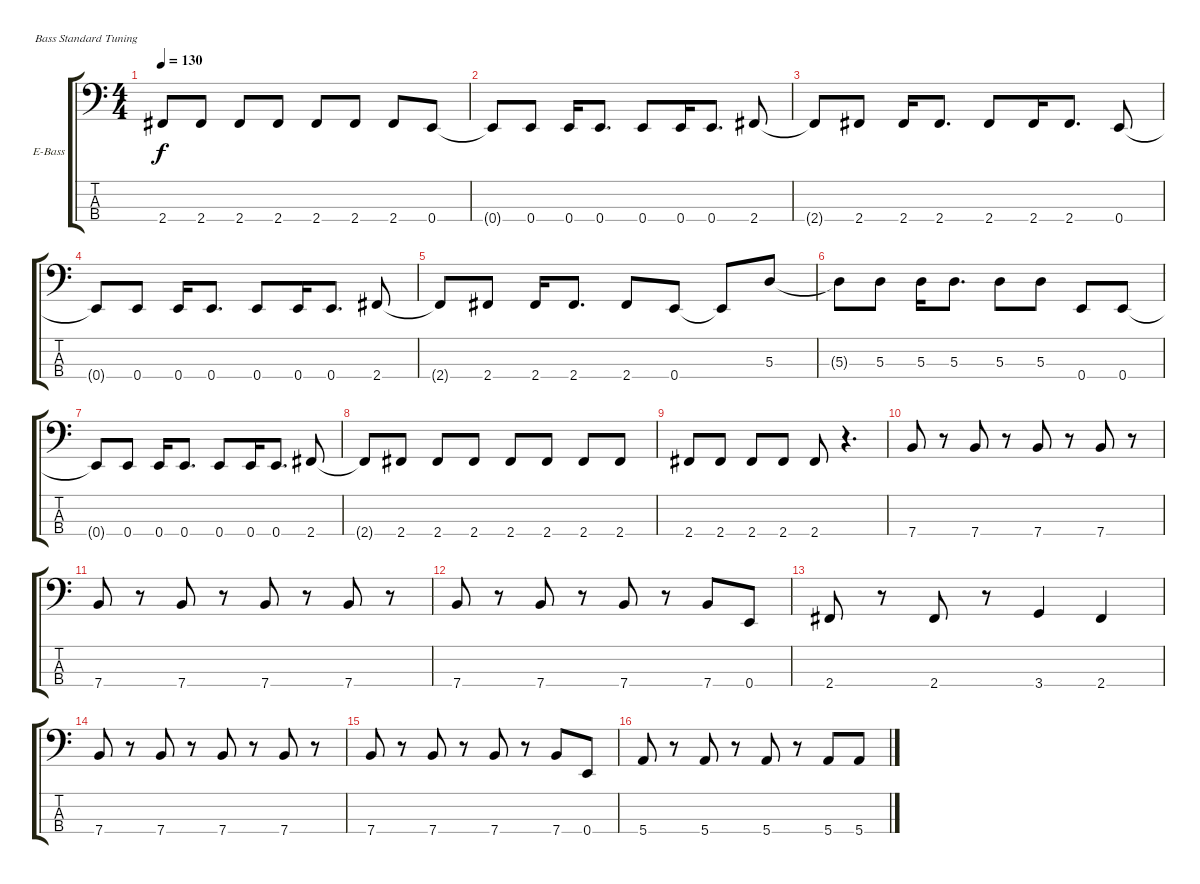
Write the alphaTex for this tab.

\defaultSystemsLayout 4
\bracketExtendMode groupsimilarinstruments
\firstSystemTrackNameOrientation horizontal
\otherSystemsTrackNameOrientation horizontal
\track ("Peter Baltes" "E-Bass") {instrument electricbassfinger}
\staff {score tabs}
\tuning (G2 D2 A1 E1)
\ts (4 4)
\tempo 130
\clef f4
\ks c
2.4.8{dy f} 2.4.8 2.4.8 2.4.8 2.4.8 2.4.8 2.4.8 0.4.8 |
0.4{t}.8 0.4.8 0.4.16 0.4.8{d} 0.4.8 0.4.16 0.4.8{d} 2.4.8 |
2.4{t}.8 2.4.8 2.4.16 2.4.8{d} 2.4.8 2.4.16 2.4.8{d} 0.4.8 |
0.4{t}.8 0.4.8 0.4.16 0.4.8{d} 0.4.8 0.4.16 0.4.8{d} 2.4.8 |
2.4{t}.8 2.4.8 2.4.16 2.4.8{d} 2.4.8 0.4.8 0.4{t}.8 5.3.8 |
5.3{t}.8 5.3.8 5.3.16 5.3.8{d} 5.3.8 5.3.8 0.4.8 0.4.8 |
0.4{t}.8 0.4.8 0.4.16 0.4.8{d} 0.4.8 0.4.16 0.4.8{d} 2.4.8 |
2.4{t}.8 2.4.8 2.4.8 2.4.8 2.4.8 2.4.8 2.4.8 2.4.8 |
2.4.8 2.4.8 2.4.8 2.4.8 2.4.8 r.4{d} |
7.4.8 r.8 7.4.8 r.8 7.4.8 r.8 7.4.8 r.8 |
7.4.8 r.8 7.4.8 r.8 7.4.8 r.8 7.4.8 r.8 |
7.4.8 r.8 7.4.8 r.8 7.4.8 r.8 7.4.8 0.4.8 |
2.4.8 r.8 2.4.8 r.8 3.4.4 2.4.4 |
7.4.8 r.8 7.4.8 r.8 7.4.8 r.8 7.4.8 r.8 |
7.4.8 r.8 7.4.8 r.8 7.4.8 r.8 7.4.8 0.4.8 |
5.4.8 r.8 5.4.8 r.8 5.4.8 r.8 5.4.8 5.4.8
